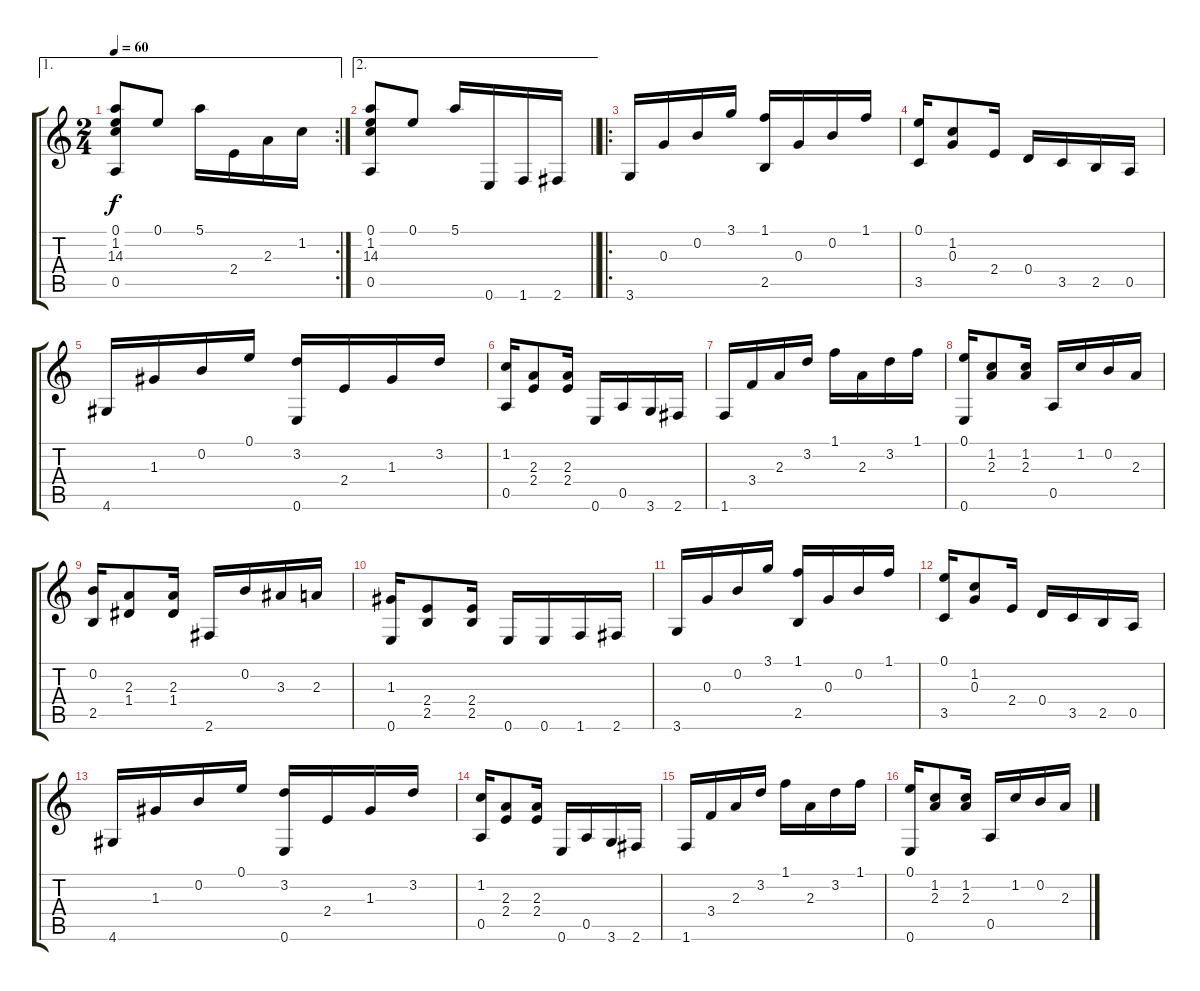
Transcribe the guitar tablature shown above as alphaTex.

\track "" {instrument acousticguitarsteel}
\staff {score tabs}
\tuning (E4 B3 G3 D3 A2 E2) {hide}
\ae 1
\rc 2
\ts (2 4)
\tempo 60
\clef g2
\ks c
(0.1 1.2 14.3 0.5).8{dy f} 0.1.8 5.1.16 2.4.16 2.3.16 1.2.16 |
\ae 2
\barLineRight lightlight
(0.1 1.2 14.3 0.5).8 0.1.8 5.1.16 0.6.16 1.6.16 2.6.16 |
\ro
3.6.16 0.3.16 0.2.16 3.1.16 (1.1 2.5).16 0.3.16 0.2.16 1.1.16 |
(0.1 3.5).16 (1.2 0.3).8 2.4.16 0.4.16 3.5.16 2.5.16 0.5.16 |
4.6.16 1.3.16 0.2.16 0.1.16 (3.2 0.6).16 2.4.16 1.3.16 3.2.16 |
(1.2 0.5).16 (2.3 2.4).8 (2.3 2.4).16 0.6.16 0.5.16 3.6.16 2.6.16 |
1.6.16 3.4.16 2.3.16 3.2.16 1.1.16 2.3.16 3.2.16 1.1.16 |
(0.1 0.6).16 (1.2 2.3).8 (1.2 2.3).16 0.5.16 1.2.16 0.2.16 2.3.16 |
(0.2 2.5).16 (2.3 1.4).8 (2.3 1.4).16 2.6.16 0.2.16 3.3.16 2.3.16 |
(1.3 0.6).16 (2.4 2.5).8 (2.4 2.5).16 0.6.16 0.6.16 1.6.16 2.6.16 |
3.6.16 0.3.16 0.2.16 3.1.16 (1.1 2.5).16 0.3.16 0.2.16 1.1.16 |
(0.1 3.5).16 (1.2 0.3).8 2.4.16 0.4.16 3.5.16 2.5.16 0.5.16 |
4.6.16 1.3.16 0.2.16 0.1.16 (3.2 0.6).16 2.4.16 1.3.16 3.2.16 |
(1.2 0.5).16 (2.3 2.4).8 (2.3 2.4).16 0.6.16 0.5.16 3.6.16 2.6.16 |
1.6.16 3.4.16 2.3.16 3.2.16 1.1.16 2.3.16 3.2.16 1.1.16 |
(0.1 0.6).16 (1.2 2.3).8 (1.2 2.3).16 0.5.16 1.2.16 0.2.16 2.3.16
